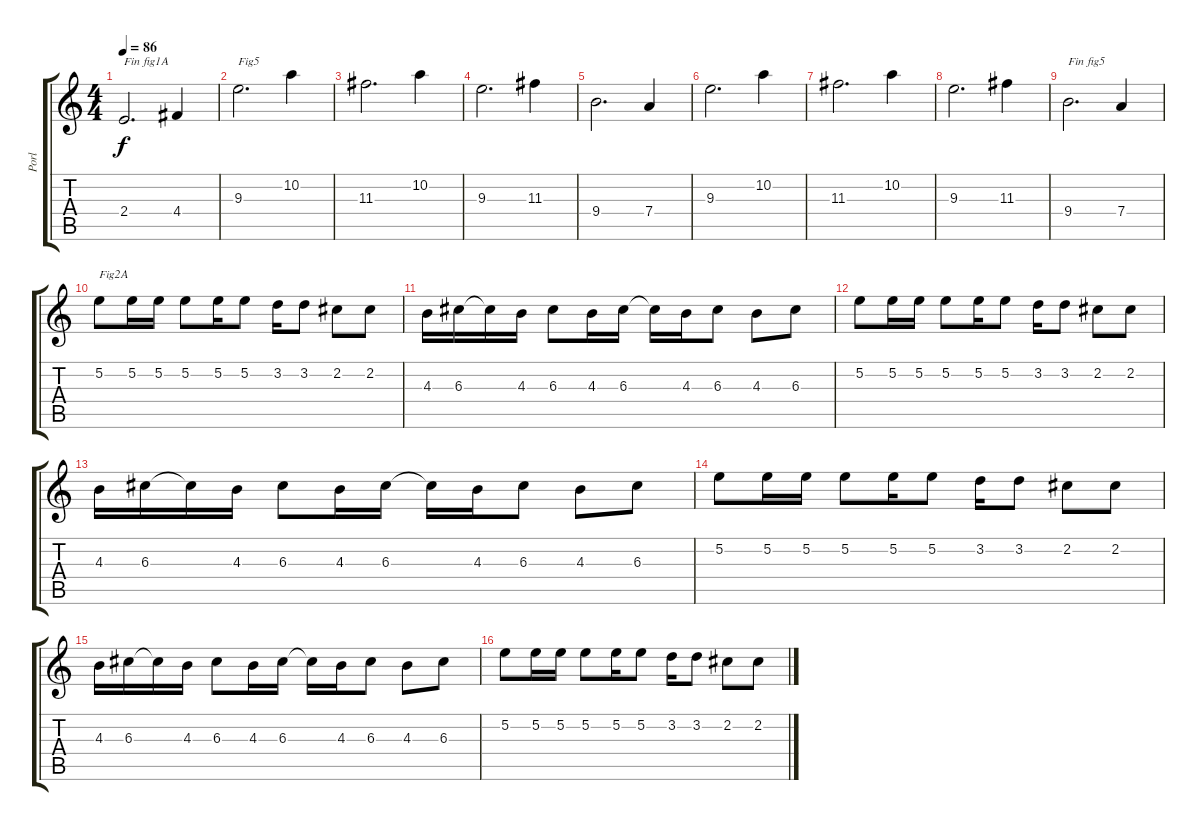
\track ("Porl" "Porl") {instrument electricguitarclean}
\staff {score tabs}
\tuning (E4 B3 G3 D3 A2 E2) {hide}
\ts (4 4)
\tempo 86
\clef g2
\ks c
2.4.2{d txt "Fin fig1A" dy f} 4.4.4 |
9.3.2{d txt "Fig5"} 10.2.4 |
11.3.2{d} 10.2.4 |
9.3.2{d} 11.3.4 |
9.4.2{d} 7.4.4 |
9.3.2{d} 10.2.4 |
11.3.2{d} 10.2.4 |
9.3.2{d} 11.3.4 |
9.4.2{d txt "Fin fig5"} 7.4.4 |
5.2.8{txt "Fig2A"} 5.2.16 5.2.16 5.2.8 5.2.16 5.2.8 3.2.16 3.2.8 2.2.8 2.2.8 |
4.3.16 6.3.16 6.3{t}.16 4.3.16 6.3.8 4.3.16 6.3.16 6.3{t}.16 4.3.16 6.3.8 4.3.8 6.3.8 |
5.2.8 5.2.16 5.2.16 5.2.8 5.2.16 5.2.8 3.2.16 3.2.8 2.2.8 2.2.8 |
4.3.16 6.3.16 6.3{t}.16 4.3.16 6.3.8 4.3.16 6.3.16 6.3{t}.16 4.3.16 6.3.8 4.3.8 6.3.8 |
5.2.8 5.2.16 5.2.16 5.2.8 5.2.16 5.2.8 3.2.16 3.2.8 2.2.8 2.2.8 |
4.3.16 6.3.16 6.3{t}.16 4.3.16 6.3.8 4.3.16 6.3.16 6.3{t}.16 4.3.16 6.3.8 4.3.8 6.3.8 |
5.2.8 5.2.16 5.2.16 5.2.8 5.2.16 5.2.8 3.2.16 3.2.8 2.2.8 2.2.8
